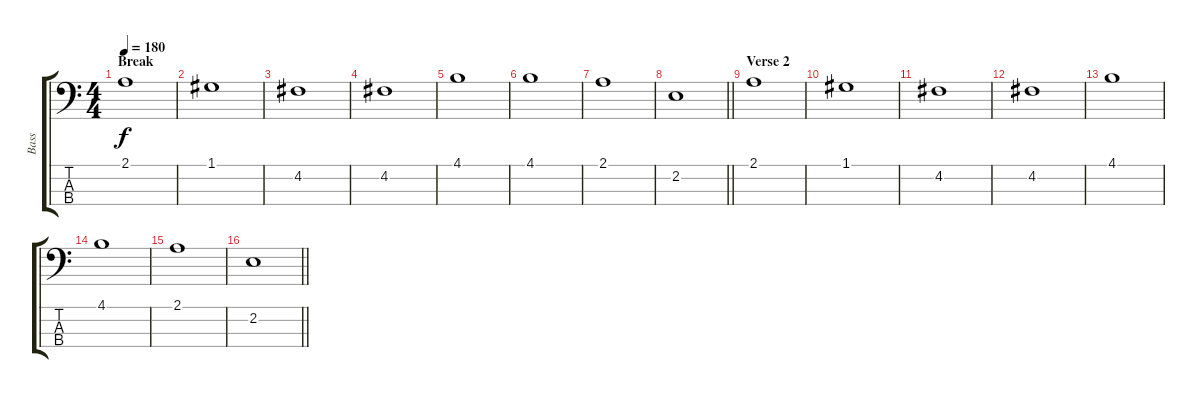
\track ("Bass" "Bass") {instrument electricbassfinger}
\staff {score tabs}
\tuning (G2 D2 A1 E1) {hide}
\ts (4 4)
\section ("" "Break")
\tempo 180
\clef f4
\ks c
2.1.1{dy f} |
1.1.1 |
4.2.1 |
4.2.1 |
4.1.1 |
4.1.1 |
2.1.1 |
\barLineRight lightlight
2.2.1 |
\section ("" "Verse 2")
2.1.1 |
1.1.1 |
4.2.1 |
4.2.1 |
4.1.1 |
4.1.1 |
2.1.1 |
\barLineRight lightlight
2.2.1
